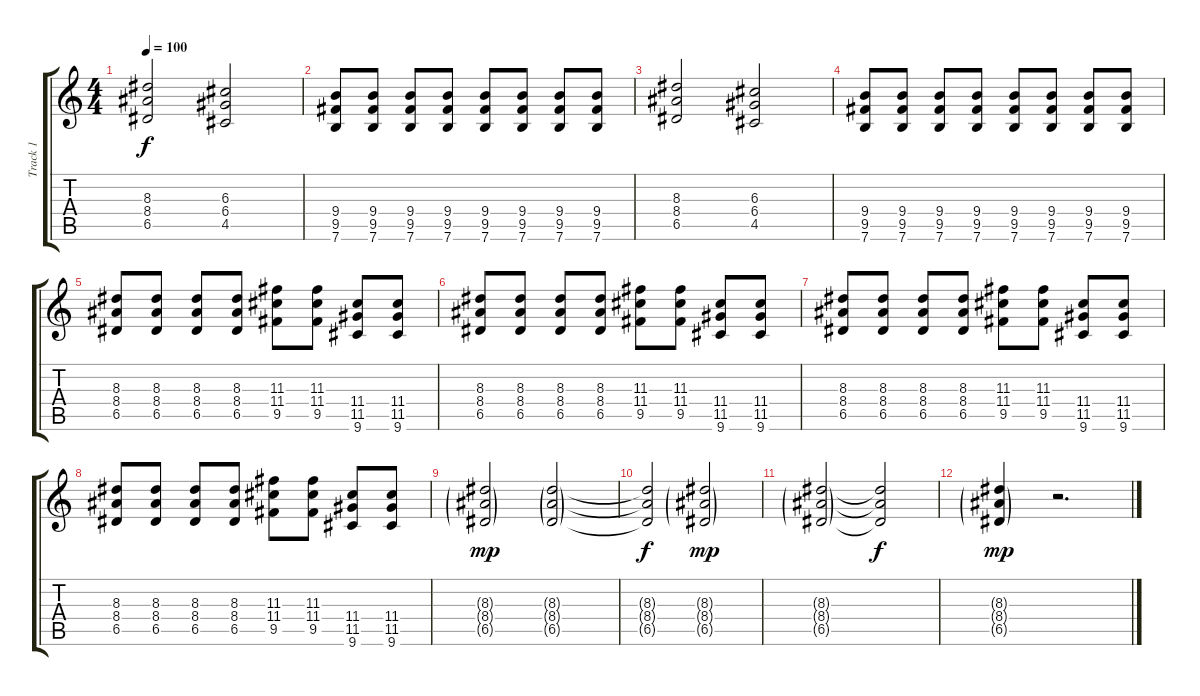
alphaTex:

\track ("Track 1" "Track 1") {instrument overdrivenguitar}
\staff {score tabs}
\tuning (E4 B3 G3 D3 A2 E2) {hide}
\ts (4 4)
\tempo 100
\clef g2
\ks c
(8.3 8.4 6.5).2{dy f} (6.3 6.4 4.5).2 |
(9.4 9.5 7.6).8 (9.4 9.5 7.6).8 (9.4 9.5 7.6).8 (9.4 9.5 7.6).8 (9.4 9.5 7.6).8 (9.4 9.5 7.6).8 (9.4 9.5 7.6).8 (9.4 9.5 7.6).8 |
(8.3 8.4 6.5).2 (6.3 6.4 4.5).2 |
(9.4 9.5 7.6).8 (9.4 9.5 7.6).8 (9.4 9.5 7.6).8 (9.4 9.5 7.6).8 (9.4 9.5 7.6).8 (9.4 9.5 7.6).8 (9.4 9.5 7.6).8 (9.4 9.5 7.6).8 |
(8.3 8.4 6.5).8 (8.3 8.4 6.5).8 (8.3 8.4 6.5).8 (8.3 8.4 6.5).8 (11.3 11.4 9.5).8 (11.3 11.4 9.5).8 (11.4 11.5 9.6).8 (11.4 11.5 9.6).8 |
(8.3 8.4 6.5).8 (8.3 8.4 6.5).8 (8.3 8.4 6.5).8 (8.3 8.4 6.5).8 (11.3 11.4 9.5).8 (11.3 11.4 9.5).8 (11.4 11.5 9.6).8 (11.4 11.5 9.6).8 |
(8.3 8.4 6.5).8 (8.3 8.4 6.5).8 (8.3 8.4 6.5).8 (8.3 8.4 6.5).8 (11.3 11.4 9.5).8 (11.3 11.4 9.5).8 (11.4 11.5 9.6).8 (11.4 11.5 9.6).8 |
(8.3 8.4 6.5).8 (8.3 8.4 6.5).8 (8.3 8.4 6.5).8 (8.3 8.4 6.5).8 (11.3 11.4 9.5).8 (11.3 11.4 9.5).8 (11.4 11.5 9.6).8 (11.4 11.5 9.6).8 |
(8.3{g} 8.4{g} 6.5{g}).2{dy mp} (8.3{g} 8.4{g} 6.5{g}).2 |
(8.3{t} 8.4{t} 6.5{t}).2{dy f} (8.3{g} 8.4{g} 6.5{g}).2{dy mp} |
(8.3{g} 8.4{g} 6.5{g}).2 (8.3{t} 8.4{t} 6.5{t}).2{dy f} |
(8.3{g} 8.4{g} 6.5{g}).4{dy mp} r.2{d}
